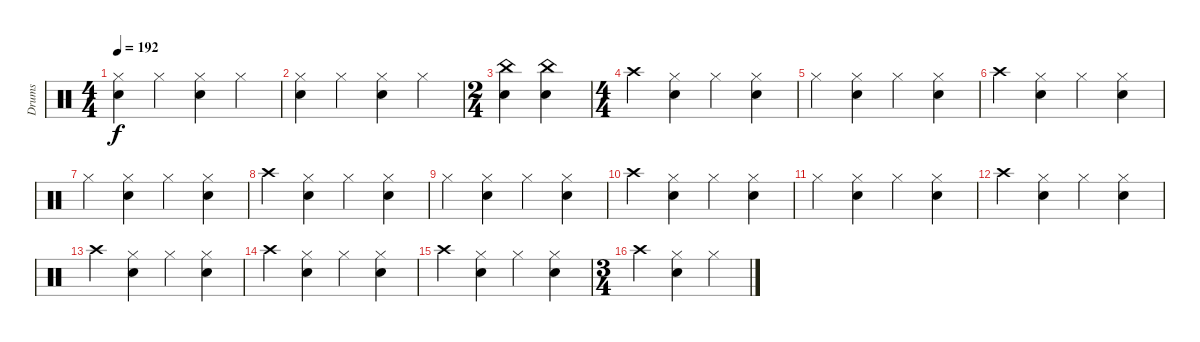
\track ("Drums" "Drums") {instrument percussion}
\staff {score}
\articulation defaults
\ts (4 4)
\tempo 192
\clef neutral
\ks c
("Hi-Hat (closed)" "Snare (hit) 2").4{dy f} "Hi-Hat (closed)".4 ("Hi-Hat (closed)" "Snare (hit) 2").4 "Hi-Hat (closed)".4 |
("Hi-Hat (closed)" "Snare (hit) 2").4 "Hi-Hat (closed)".4 ("Hi-Hat (closed)" "Snare (hit) 2").4 "Hi-Hat (closed)".4 |
\ts (2 4)
("China (hit)" "Snare (hit) 2").4 ("China (hit)" "Snare (hit) 2").4 |
\ts (4 4)
"Crash high (hit)".4 ("Hi-Hat (closed)" "Snare (hit) 2").4 "Hi-Hat (closed)".4 ("Hi-Hat (closed)" "Snare (hit) 2").4 |
"Hi-Hat (closed)".4 ("Hi-Hat (closed)" "Snare (hit) 2").4 "Hi-Hat (closed)".4 ("Hi-Hat (closed)" "Snare (hit) 2").4 |
"Crash high (hit)".4 ("Hi-Hat (closed)" "Snare (hit) 2").4 "Hi-Hat (closed)".4 ("Hi-Hat (closed)" "Snare (hit) 2").4 |
"Hi-Hat (closed)".4 ("Hi-Hat (closed)" "Snare (hit) 2").4 "Hi-Hat (closed)".4 ("Hi-Hat (closed)" "Snare (hit) 2").4 |
"Crash high (hit)".4 ("Hi-Hat (closed)" "Snare (hit) 2").4 "Hi-Hat (closed)".4 ("Hi-Hat (closed)" "Snare (hit) 2").4 |
"Hi-Hat (closed)".4 ("Hi-Hat (closed)" "Snare (hit) 2").4 "Hi-Hat (closed)".4 ("Hi-Hat (closed)" "Snare (hit) 2").4 |
"Crash high (hit)".4 ("Hi-Hat (closed)" "Snare (hit) 2").4 "Hi-Hat (closed)".4 ("Hi-Hat (closed)" "Snare (hit) 2").4 |
"Hi-Hat (closed)".4 ("Hi-Hat (closed)" "Snare (hit) 2").4 "Hi-Hat (closed)".4 ("Hi-Hat (closed)" "Snare (hit) 2").4 |
"Crash high (hit)".4 ("Hi-Hat (closed)" "Snare (hit) 2").4 "Hi-Hat (closed)".4 ("Hi-Hat (closed)" "Snare (hit) 2").4 |
"Crash high (hit)".4 ("Hi-Hat (closed)" "Snare (hit) 2").4 "Hi-Hat (closed)".4 ("Hi-Hat (closed)" "Snare (hit) 2").4 |
"Crash high (hit)".4 ("Hi-Hat (closed)" "Snare (hit) 2").4 "Hi-Hat (closed)".4 ("Hi-Hat (closed)" "Snare (hit) 2").4 |
"Crash high (hit)".4 ("Hi-Hat (closed)" "Snare (hit) 2").4 "Hi-Hat (closed)".4 ("Hi-Hat (closed)" "Snare (hit) 2").4 |
\ts (3 4)
"Crash high (hit)".4 ("Hi-Hat (closed)" "Snare (hit) 2").4 "Hi-Hat (closed)".4
